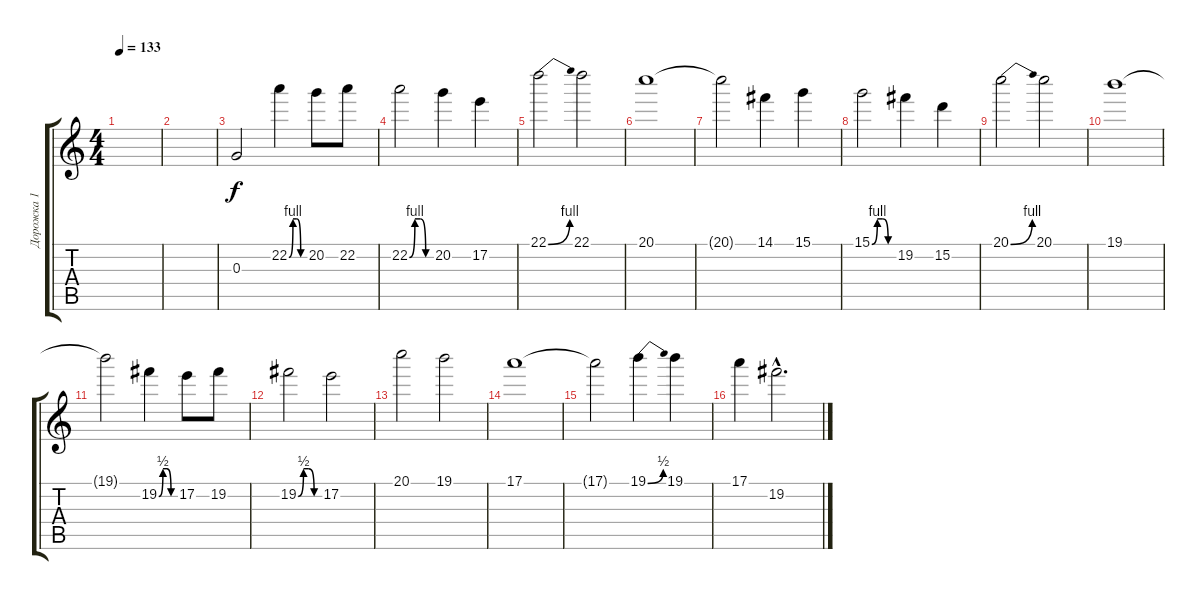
\track ("Дорожка 1" "Дорожка 1") {instrument distortionguitar}
\staff {score tabs}
\tuning (E4 B3 G3 D3 A2 E2) {hide}
\ts (4 4)
\tempo 133
\clef g2
\ks c
|
|
0.3.2 22.2{be (custom 0 0 15 4 30 4 45 0 60 0)}.4 20.2.8 22.2.8 |
22.2{be (custom 0 0 15 4 30 4 45 0 60 0)}.2 20.2.4 17.2.4 |
22.1{be (bend 0 0 60 4)}.2 22.1.2 |
20.1.1 |
20.1{t}.2 14.1.4 15.1.4 |
15.1{be (custom 0 0 15 4 30 4 45 0 60 0)}.2 19.2.4 15.2.4 |
20.1{be (bend 0 0 60 4)}.2 20.1.2 |
19.1.1 |
19.1{t}.2 19.2{be (custom 0 0 15 2 30 2 45 0 60 0)}.4 17.2.8 19.2.8 |
19.2{be (custom 0 0 15 2 30 2 45 0 60 0)}.2 17.2.2 |
20.1.2 19.1.2 |
17.1.1 |
17.1{t}.2 19.1{be (bend 0 0 60 2)}.4 19.1.4 |
17.1.4 19.2{hac}.2{d}
